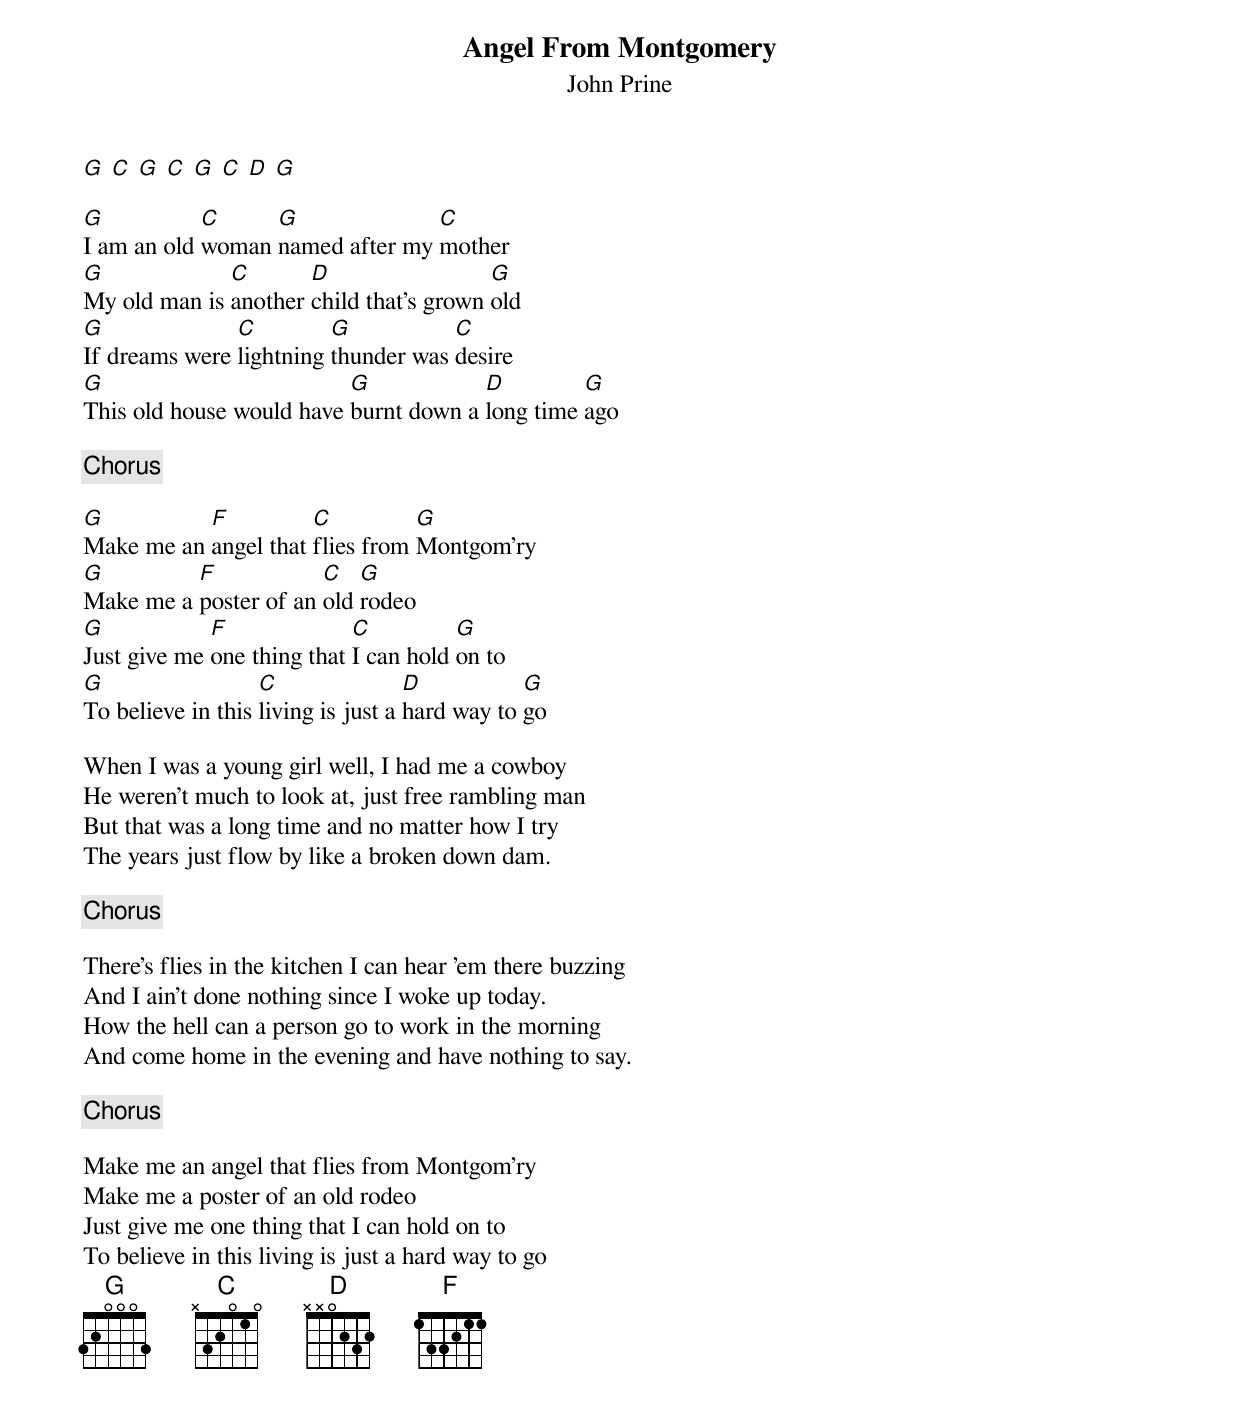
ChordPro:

{title:Angel From Montgomery}
{subtitle:John Prine}
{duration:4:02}
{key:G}

[G] [C] [G] [C] [G] [C] [D] [G]

[G]I am an old [C]woman [G]named after my [C]mother
[G]My old man is [C]another [D]child that's grown [G]old
[G]If dreams were [C]lightning [G]thunder was [C]desire
[G]This old house would have [G]burnt down a [D]long time [G]ago

{c:Chorus}

[G]Make me an [F]angel that [C]flies from [G]Montgom'ry
[G]Make me a [F]poster of an [C]old [G]rodeo
[G]Just give me [F]one thing that [C]I can hold [G]on to
[G]To believe in this [C]living is just a [D]hard way to [G]go

When I was a young girl well, I had me a cowboy
He weren't much to look at, just free rambling man
But that was a long time and no matter how I try
The years just flow by like a broken down dam.

{c:Chorus}

There's flies in the kitchen I can hear 'em there buzzing
And I ain't done nothing since I woke up today.
How the hell can a person go to work in the morning
And come home in the evening and have nothing to say.

{c:Chorus}

Make me an angel that flies from Montgom'ry
Make me a poster of an old rodeo
Just give me one thing that I can hold on to
To believe in this living is just a hard way to go
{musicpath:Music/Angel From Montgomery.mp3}
